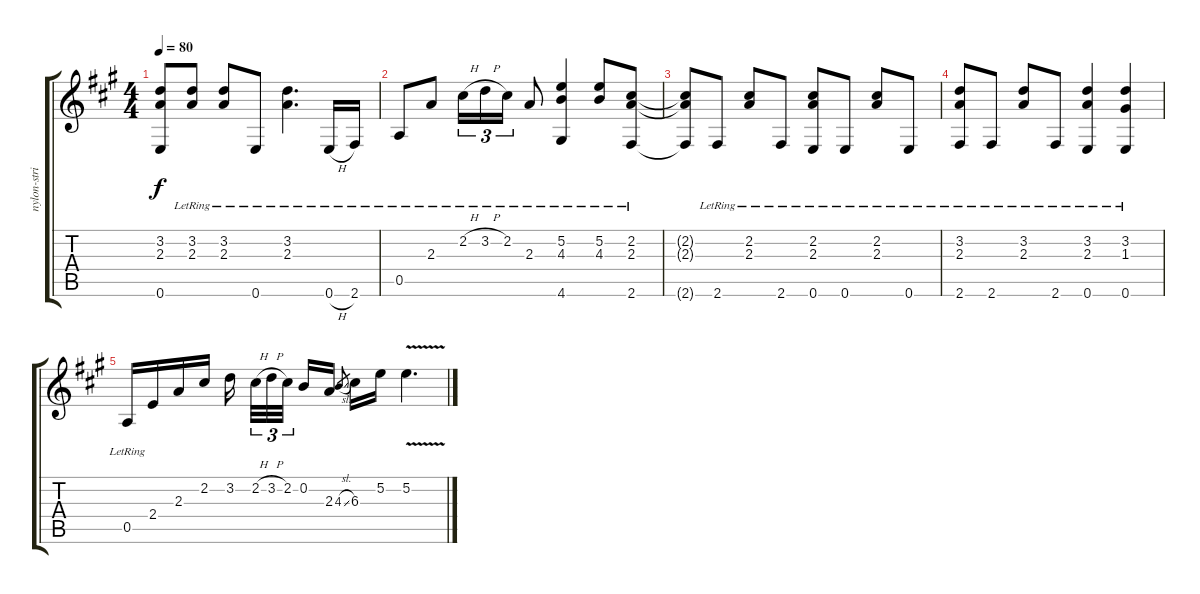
\track ("nylon-string acous." "nylon-stri") {instrument acousticguitarnylon}
\staff {score tabs}
\tuning (E4 B3 G3 D3 A2 E2) {hide}
\ts (4 4)
\tempo 80
\clef g2
\ks a
(3.2{t} 2.3{t} 0.6{t}).8{dy f} (3.2{lr} 2.3{lr}).8 (3.2{lr} 2.3{lr}).8 0.6{lr}.8 (3.2{lr} 2.3{lr}).4{d} 0.6{h lr}.16 2.6{lr}.16 |
0.5{lr}.8 2.3{lr}.8 2.2{h lr}.16{tu (3 2)} 3.2{h lr}.16{tu (3 2)} 2.2{lr}.16{tu (3 2)} 2.3{lr}.8 (5.2{lr} 4.3{lr} 4.6{lr}).4 (5.2{lr} 4.3{lr}).8 (2.2{lr} 2.3{lr} 2.6{lr}).8 |
(2.2{t} 2.3{t} 2.6{t}).8 2.6{lr}.8 (2.2{lr} 2.3{lr}).8 2.6{lr}.8 (2.2{lr} 2.3{lr} 0.6{lr}).8 0.6{lr}.8 (2.2{lr} 2.3{lr}).8 0.6{lr}.8 |
(3.2{lr} 2.3{lr} 2.6{lr}).8 2.6{lr}.8 (3.2{lr} 2.3{lr}).8 2.6{lr}.8 (3.2{lr} 2.3{lr} 0.6{lr}).4 (3.2{lr} 1.3{lr} 0.6{lr}).4 |
0.5{lr}.16 2.4.16 2.3.16 2.2.16 3.2.16{beam splitsecondary} 2.2{h}.32{tu (3 2)} 3.2{h}.32{tu (3 2)} 2.2.32{tu (3 2) beam splitsecondary} 0.2.16 2.3.16 4.3{sl}.8{gr} 6.3.16 5.2.16 5.2{v}.4{d}
